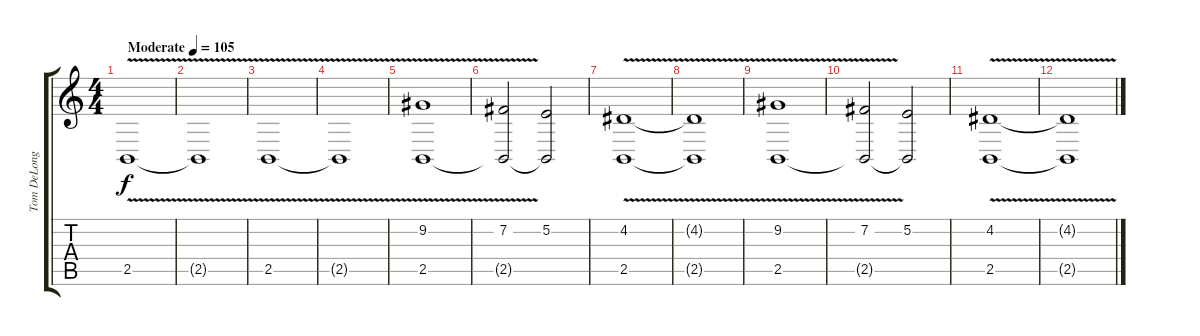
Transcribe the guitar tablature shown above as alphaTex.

\track ("Tom DeLonge (Sampler)" "Tom DeLong") {instrument stringensemble2}
\staff {score tabs}
\tuning (E4 B3 G3 D3 A2 E2) {hide}
\ts (4 4)
\tempo (105 "Moderate")
\clef g2
\ks c
2.5{v}.1{dy f instrument stringensemble2} |
2.5{t}.1 |
2.5{v}.1 |
2.5{t}.1 |
(9.2 2.5{v}).1 |
(7.2 2.5{t}).2 (5.2 2.5{t}).2 |
(4.2 2.5{v}).1 |
(4.2{t} 2.5{t}).1 |
(9.2 2.5{v}).1 |
(7.2 2.5{t}).2 (5.2 2.5{t}).2 |
(4.2 2.5{v}).1 |
(4.2{t} 2.5{t}).1
